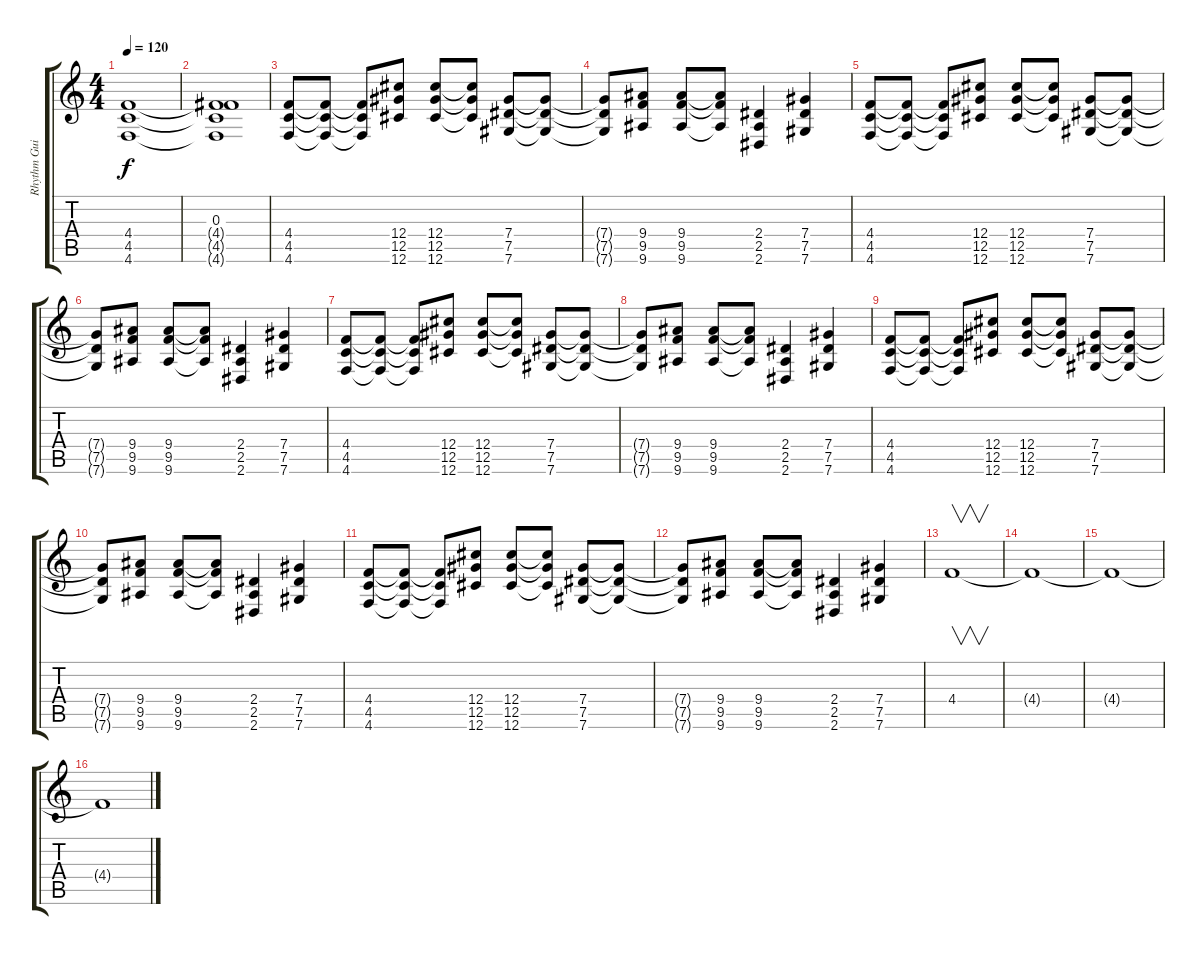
\track ("Rhythm Guitar" "Rhythm Gui") {instrument distortionguitar}
\staff {score tabs}
\tuning (Eb4 Bb3 Gb3 Db3 Ab2 Db2) {hide}
\ts (4 4)
\tempo 120
\clef g2
\ks c
(4.4 4.5 4.6).1{dy f} |
(0.3 4.4{t} 4.5{t} 4.6{t}).1 |
(4.4 4.5 4.6).8 (4.4{t} 4.5{t} 4.6{t}).8 (4.4{t} 4.5{t} 4.6{t}).8 (12.4 12.5 12.6).8 (12.4 12.5 12.6).8 (12.4{t} 12.5{t} 12.6{t}).8 (7.4 7.5 7.6).8 (7.4{t} 7.5{t} 7.6{t}).8 |
(7.4{t} 7.5{t} 7.6{t}).8 (9.4 9.5 9.6).8 (9.4 9.5 9.6).8 (9.4{t} 9.5{t} 9.6{t}).8 (2.4 2.5 2.6).4 (7.4 7.5 7.6).4 |
(4.4 4.5 4.6).8 (4.4{t} 4.5{t} 4.6{t}).8 (4.4{t} 4.5{t} 4.6{t}).8 (12.4 12.5 12.6).8 (12.4 12.5 12.6).8 (12.4{t} 12.5{t} 12.6{t}).8 (7.4 7.5 7.6).8 (7.4{t} 7.5{t} 7.6{t}).8 |
(7.4{t} 7.5{t} 7.6{t}).8 (9.4 9.5 9.6).8 (9.4 9.5 9.6).8 (9.4{t} 9.5{t} 9.6{t}).8 (2.4 2.5 2.6).4 (7.4 7.5 7.6).4 |
(4.4 4.5 4.6).8 (4.4{t} 4.5{t} 4.6{t}).8 (4.4{t} 4.5{t} 4.6{t}).8 (12.4 12.5 12.6).8 (12.4 12.5 12.6).8 (12.4{t} 12.5{t} 12.6{t}).8 (7.4 7.5 7.6).8 (7.4{t} 7.5{t} 7.6{t}).8 |
(7.4{t} 7.5{t} 7.6{t}).8 (9.4 9.5 9.6).8 (9.4 9.5 9.6).8 (9.4{t} 9.5{t} 9.6{t}).8 (2.4 2.5 2.6).4 (7.4 7.5 7.6).4 |
(4.4 4.5 4.6).8 (4.4{t} 4.5{t} 4.6{t}).8 (4.4{t} 4.5{t} 4.6{t}).8 (12.4 12.5 12.6).8 (12.4 12.5 12.6).8 (12.4{t} 12.5{t} 12.6{t}).8 (7.4 7.5 7.6).8 (7.4{t} 7.5{t} 7.6{t}).8 |
(7.4{t} 7.5{t} 7.6{t}).8 (9.4 9.5 9.6).8 (9.4 9.5 9.6).8 (9.4{t} 9.5{t} 9.6{t}).8 (2.4 2.5 2.6).4 (7.4 7.5 7.6).4 |
(4.4 4.5 4.6).8 (4.4{t} 4.5{t} 4.6{t}).8 (4.4{t} 4.5{t} 4.6{t}).8 (12.4 12.5 12.6).8 (12.4 12.5 12.6).8 (12.4{t} 12.5{t} 12.6{t}).8 (7.4 7.5 7.6).8 (7.4{t} 7.5{t} 7.6{t}).8 |
(7.4{t} 7.5{t} 7.6{t}).8 (9.4 9.5 9.6).8 (9.4 9.5 9.6).8 (9.4{t} 9.5{t} 9.6{t}).8 (2.4 2.5 2.6).4 (7.4 7.5 7.6).4 |
4.4.1{v} |
4.4{t}.1 |
4.4{t}.1 |
4.4{t}.1
